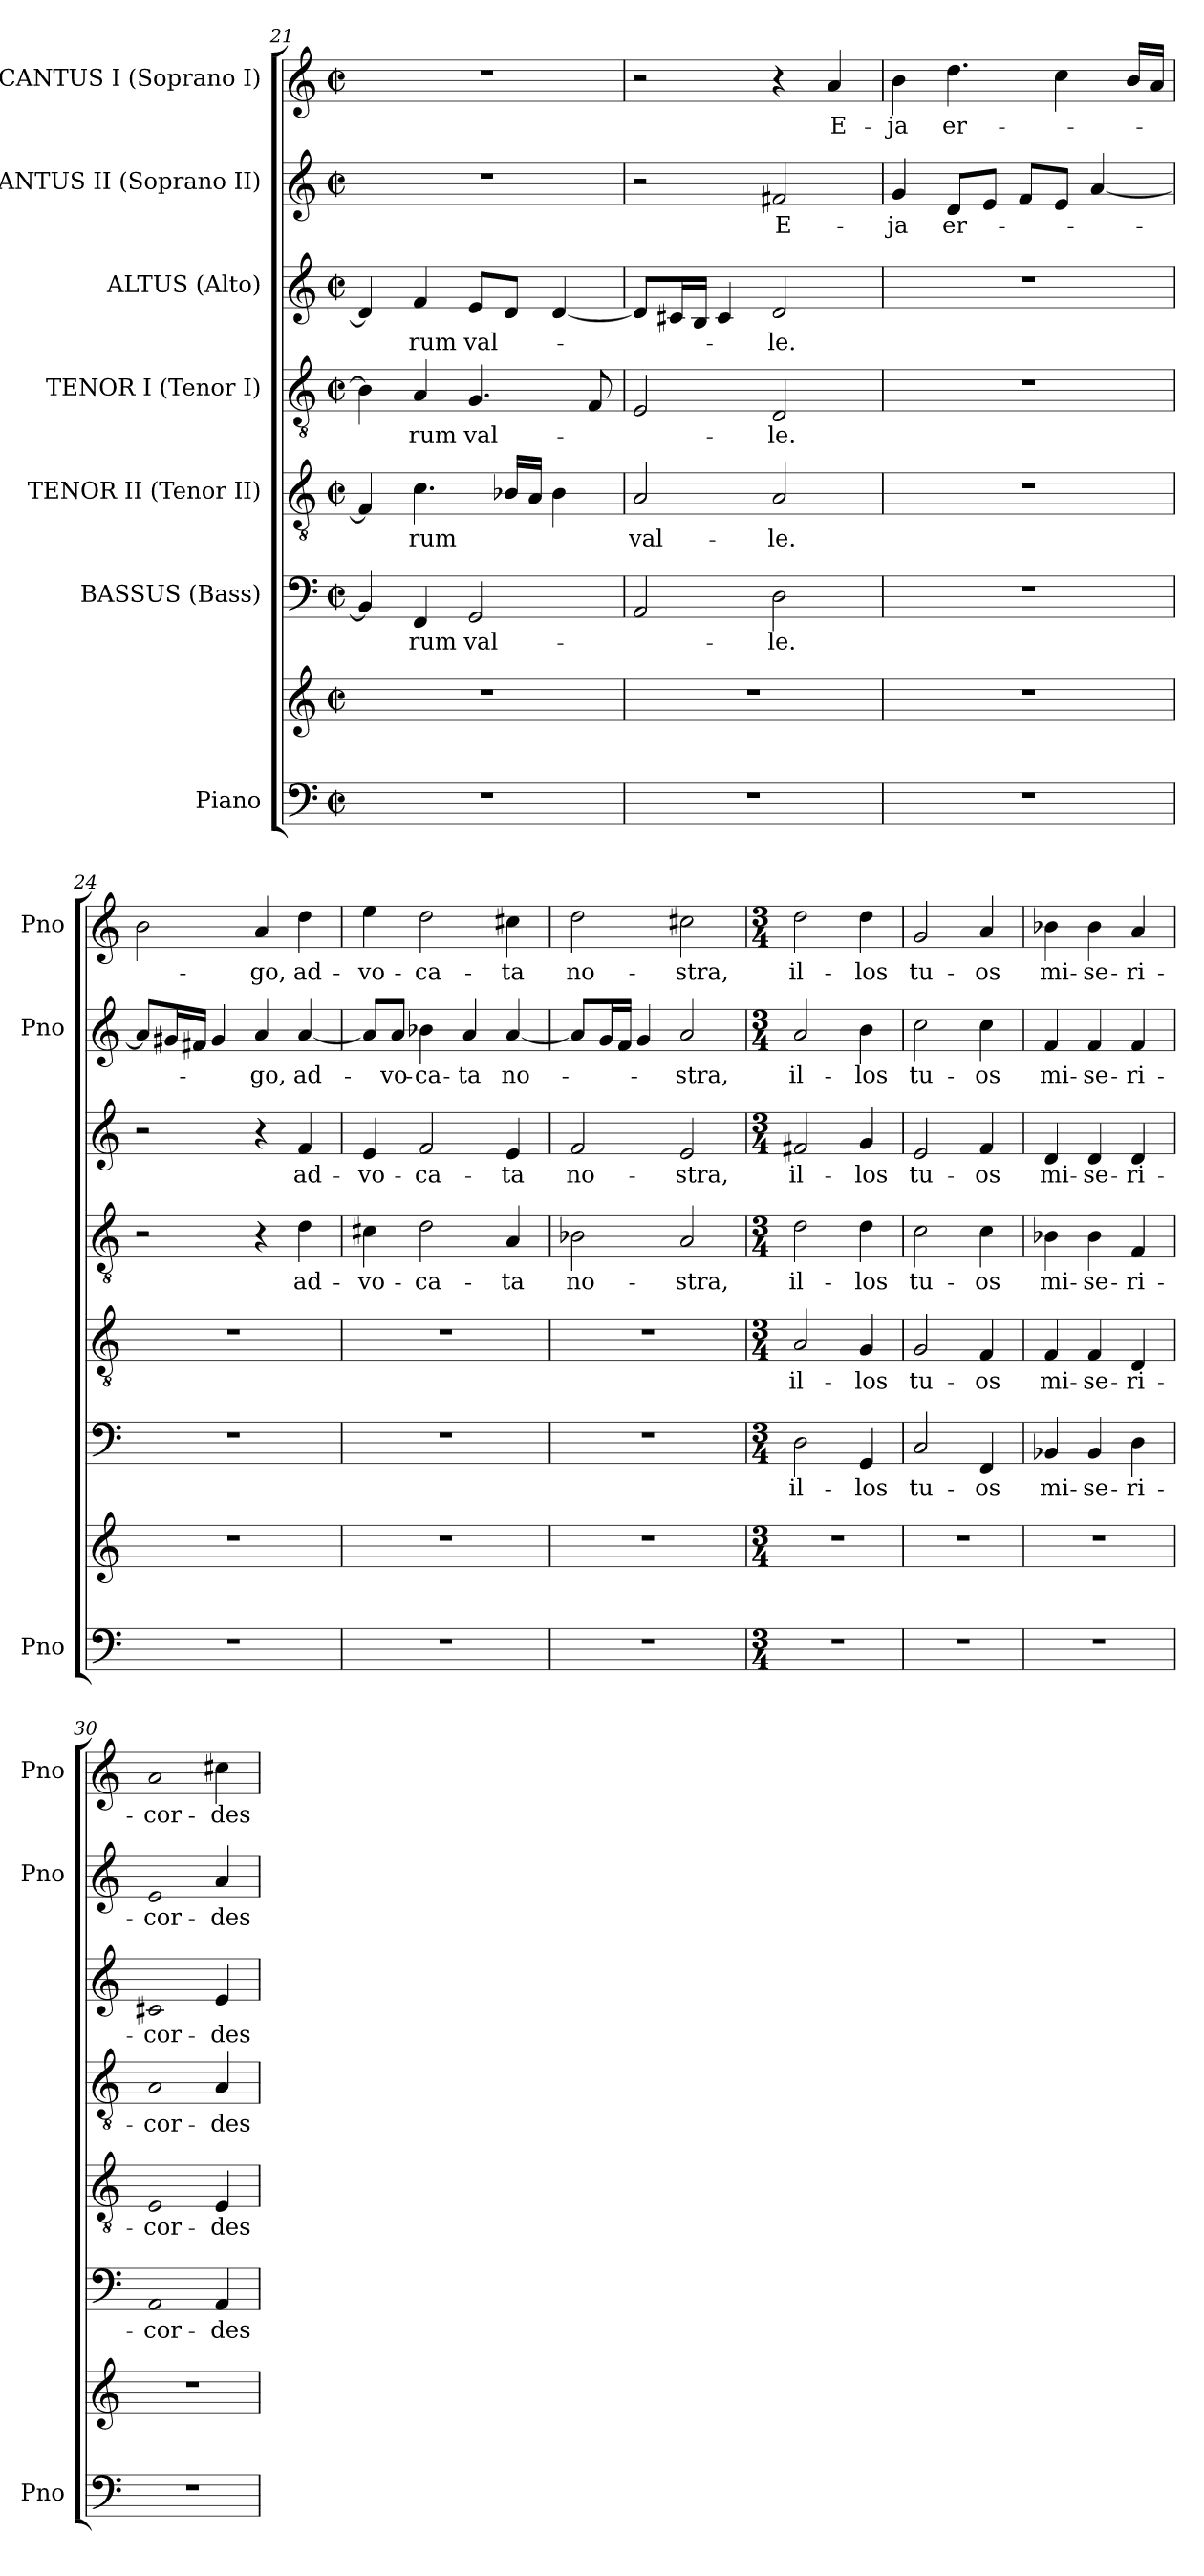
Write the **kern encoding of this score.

**kern	**kern	**kern	**text	**kern	**text	**kern	**text	**kern	**text	**kern	**text	**kern	**text
*part7	*part7	*part6	*part6	*part5	*part5	*part4	*part4	*part3	*part3	*part2	*part2	*part1	*part1
*staff8	*staff7	*staff6	*staff6	*staff5	*staff5	*staff4	*staff4	*staff3	*staff3	*staff2	*staff2	*staff1	*staff1
*I"Piano	*	*I"BASSUS (Bass)	*	*I"TENOR II (Tenor II)	*	*I"TENOR I (Tenor I)	*	*I"ALTUS (Alto)	*	*I"CANTUS II (Soprano II)	*	*I"CANTUS I (Soprano I)	*
*I'Pno	*	*	*	*	*	*	*	*	*	*I'Pno	*	*I'Pno	*
*clefF4	*clefG2	*clefF4	*	*clefGv2	*	*clefGv2	*	*clefG2	*	*clefG2	*	*clefG2	*
*k[]	*k[]	*k[]	*	*k[]	*	*k[]	*	*k[]	*	*k[]	*	*k[]	*
*C:	*C:	*C:	*	*C:	*	*C:	*	*C:	*	*C:	*	*C:	*
*M2/2	*M2/2	*M2/2	*	*M2/2	*	*M2/2	*	*M2/2	*	*M2/2	*	*M2/2	*
*met(c|)	*met(c|)	*met(c|)	*	*met(c|)	*	*met(c|)	*	*met(c|)	*	*met(c|)	*	*met(c|)	*
=21	=21	=21	=21	=21	=21	=21	=21	=21	=21	=21	=21	=21	=21
1r	1r	4BB-/]	.	4F/]	.	4B-\]	.	4d/]	.	1r	.	1r	.
.	.	4FF/	-rum	4.c\	-rum	4A/	-rum	4f/	-rum	.	.	.	.
.	.	2GG/	val-	.	.	4.G/	val-	8e/L	val-	.	.	.	.
.	.	.	.	16B-X/LL	.	.	.	8d/J	.	.	.	.	.
.	.	.	.	16A/JJ	.	.	.	.	.	.	.	.	.
.	.	.	.	4B-\	.	.	.	[4d/	.	.	.	.	.
.	.	.	.	.	.	8F/	.	.	.	.	.	.	.
!!LO:PB:g=z
=22	=22	=22	=22	=22	=22	=22	=22	=22	=22	=22	=22	=22	=22
1r	1r	2AA/	-­-	2A/	val-	2E/	-­-	8d/L]	-­-	2r	.	2r	.
.	.	.	.	.	.	.	.	16c#X/L	.	.	.	.	.
.	.	.	.	.	.	.	.	16B/JJ	.	.	.	.	.
.	.	.	.	.	.	.	.	4c#/	.	.	.	.	.
.	.	2D\	-le.	2A/	-le.	2D/	-le.	2d/	-le.	2f#X/	E-	4r	.
.	.	.	.	.	.	.	.	.	.	.	.	4a/	E-
=23	=23	=23	=23	=23	=23	=23	=23	=23	=23	=23	=23	=23	=23
1r	1r	1r	.	1r	.	1r	.	1r	.	4g/	-ja	4b\	-ja
.	.	.	.	.	.	.	.	.	.	8d/L	er-	4.dd\	er-
.	.	.	.	.	.	.	.	.	.	8e/J	.	.	.
.	.	.	.	.	.	.	.	.	.	8f/L	.	.	.
.	.	.	.	.	.	.	.	.	.	8e/J	.	4cc\	.
.	.	.	.	.	.	.	.	.	.	[4a/	.	.	.
.	.	.	.	.	.	.	.	.	.	.	.	16b/LL	.
.	.	.	.	.	.	.	.	.	.	.	.	16a/JJ	.
=24	=24	=24	=24	=24	=24	=24	=24	=24	=24	=24	=24	=24	=24
1r	1r	1r	.	1r	.	2r	.	2r	.	8a/L]	.	2b\	.
.	.	.	.	.	.	.	.	.	.	16g#X/L	.	.	.
.	.	.	.	.	.	.	.	.	.	16f#X/JJ	.	.	.
.	.	.	.	.	.	.	.	.	.	4g#/	.	.	.
.	.	.	.	.	.	4r	.	4r	.	4a/	-go,	4a/	-go,
.	.	.	.	.	.	4d\	ad-	4f/	ad-	[4a/	ad-	4dd\	ad-
=25	=25	=25	=25	=25	=25	=25	=25	=25	=25	=25	=25	=25	=25
1r	1r	1r	.	1r	.	4c#X\	-vo-	4e/	-vo-	8a/L]	.	4ee\	-vo-
.	.	.	.	.	.	.	.	.	.	8a/J	-vo-	.	.
.	.	.	.	.	.	2d\	-ca-	2f/	-ca-	4b-X\	-ca-	2dd\	-ca-
.	.	.	.	.	.	.	.	.	.	4a/	-ta	.	.
.	.	.	.	.	.	4A/	-ta	4e/	-ta	[4a/	no-	4cc#X\	-ta
=26	=26	=26	=26	=26	=26	=26	=26	=26	=26	=26	=26	=26	=26
1r	1r	1r	.	1r	.	2B-X\	no-	2f/	no-	8a/L]	.	2dd\	no-
.	.	.	.	.	.	.	.	.	.	16g/L	.	.	.
.	.	.	.	.	.	.	.	.	.	16f/JJ	.	.	.
.	.	.	.	.	.	.	.	.	.	4g/	.	.	.
.	.	.	.	.	.	2A/	-stra,	2e/	-stra,	2a/	-stra,	2cc#X\	-stra,
!!LO:LB:g=z
=27	=27	=27	=27	=27	=27	=27	=27	=27	=27	=27	=27	=27	=27
*M3/4	*M3/4	*M3/4	*	*M3/4	*	*M3/4	*	*M3/4	*	*M3/4	*	*M3/4	*
2.r	2.r	2D\	il-	2A/	il-	2d\	il-	2f#X/	il-	2a/	il-	2dd\	il-
.	.	4GG/	-los	4G/	-los	4d\	-los	4g/	-los	4b\	-los	4dd\	-los
=28	=28	=28	=28	=28	=28	=28	=28	=28	=28	=28	=28	=28	=28
2.r	2.r	2C/	tu-	2G/	tu-	2c\	tu-	2e/	tu-	2cc\	tu-	2g/	tu-
.	.	4FF/	-os	4F/	-os	4c\	-os	4f/	-os	4cc\	-os	4a/	-os
=29	=29	=29	=29	=29	=29	=29	=29	=29	=29	=29	=29	=29	=29
2.r	2.r	4BB-X/	mi-	4F/	mi-	4B-X\	mi-	4d/	mi-	4f/	mi-	4b-X\	mi-
.	.	4BB-/	-se-	4F/	-se-	4B-\	-se-	4d/	-se-	4f/	-se-	4b-\	-se-
.	.	4D\	-ri-	4D/	-ri-	4F/	-ri-	4d/	-ri-	4f/	-ri-	4a/	-ri-
=30	=30	=30	=30	=30	=30	=30	=30	=30	=30	=30	=30	=30	=30
2.r	2.r	2AA/	-cor-	2E/	-cor-	2A/	-cor-	2c#X/	-cor-	2e/	-cor-	2a/	-cor-
.	.	4AA/	-des	4E/	-des	4A/	-des	4e/	-des	4a/	-des	4cc#X\	-des
=	=	=	=	=	=	=	=	=	=	=	=	=	=
*-	*-	*-	*-	*-	*-	*-	*-	*-	*-	*-	*-	*-	*-
